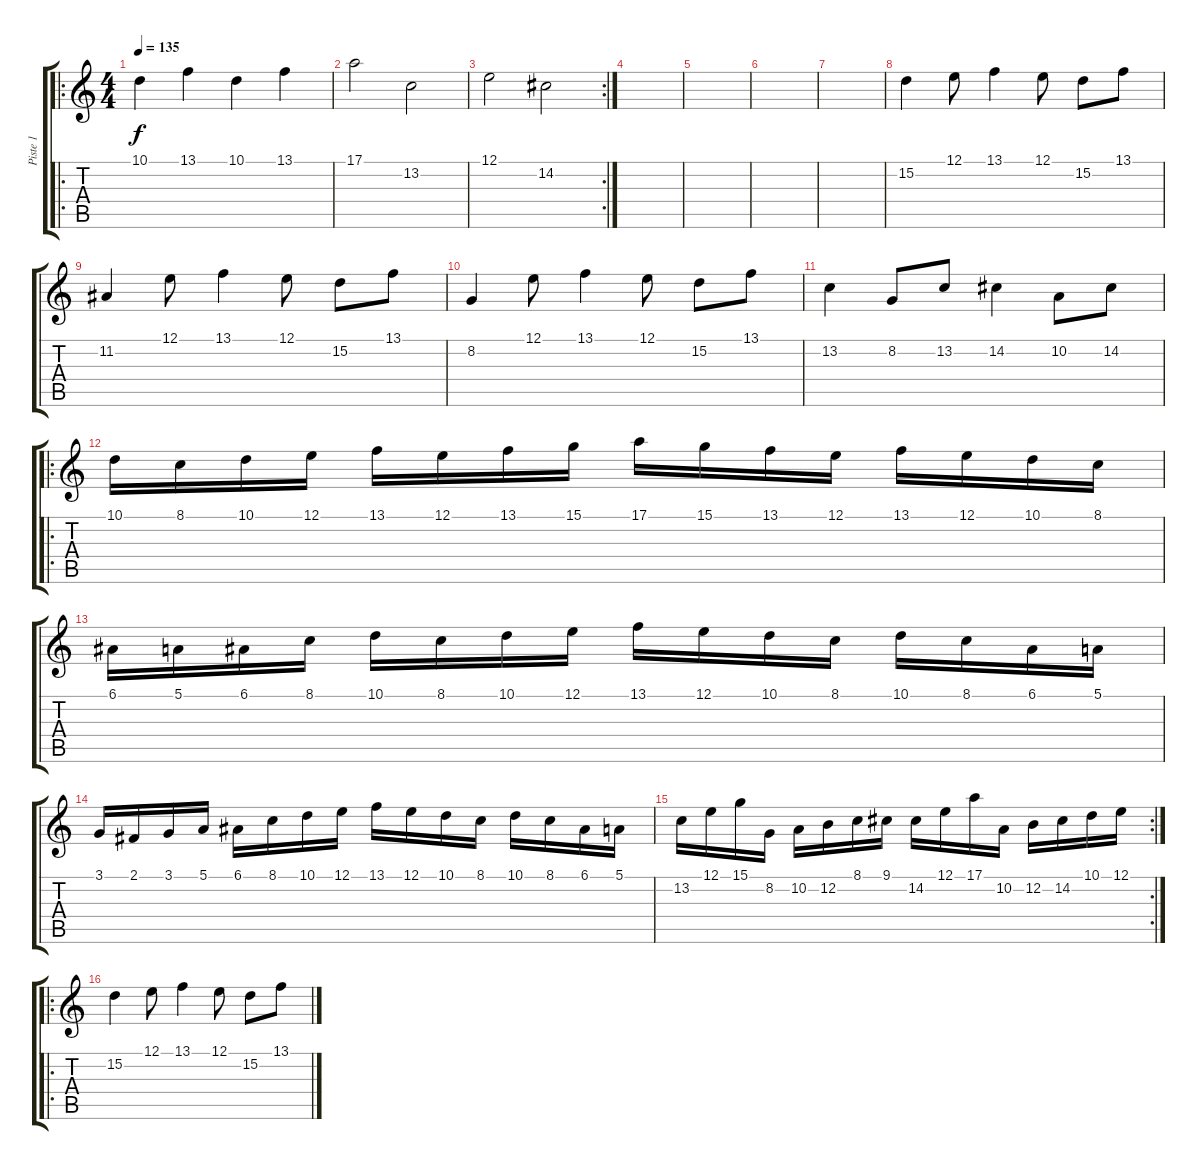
\track ("Piste 1" "Piste 1") {instrument violin}
\staff {score tabs}
\tuning (E4 B3 G3 D3 A2 E2) {hide}
\ro
\ts (4 4)
\tempo 135
\clef g2
\ks c
10.1.4{dy f} 13.1.4 10.1.4 13.1.4 |
17.1.2 13.2.2 |
\rc 2
12.1.2 14.2.2 |
|
|
|
|
15.2.4 12.1.8 13.1.4 12.1.8 15.2.8 13.1.8 |
11.2.4 12.1.8 13.1.4 12.1.8 15.2.8 13.1.8 |
8.2.4 12.1.8 13.1.4 12.1.8 15.2.8 13.1.8 |
13.2.4 8.2.8 13.2.8 14.2.4 10.2.8 14.2.8 |
\ro
10.1.16 8.1.16 10.1.16 12.1.16 13.1.16 12.1.16 13.1.16 15.1.16 17.1.16 15.1.16 13.1.16 12.1.16 13.1.16 12.1.16 10.1.16 8.1.16 |
6.1.16 5.1.16 6.1.16 8.1.16 10.1.16 8.1.16 10.1.16 12.1.16 13.1.16 12.1.16 10.1.16 8.1.16 10.1.16 8.1.16 6.1.16 5.1.16 |
3.1.16 2.1.16 3.1.16 5.1.16 6.1.16 8.1.16 10.1.16 12.1.16 13.1.16 12.1.16 10.1.16 8.1.16 10.1.16 8.1.16 6.1.16 5.1.16 |
\rc 2
13.2.16 12.1.16 15.1.16 8.2.16 10.2.16 12.2.16 8.1.16 9.1.16 14.2.16 12.1.16 17.1.16 10.2.16 12.2.16 14.2.16 10.1.16 12.1.16 |
\ro
15.2.4 12.1.8 13.1.4 12.1.8 15.2.8 13.1.8
